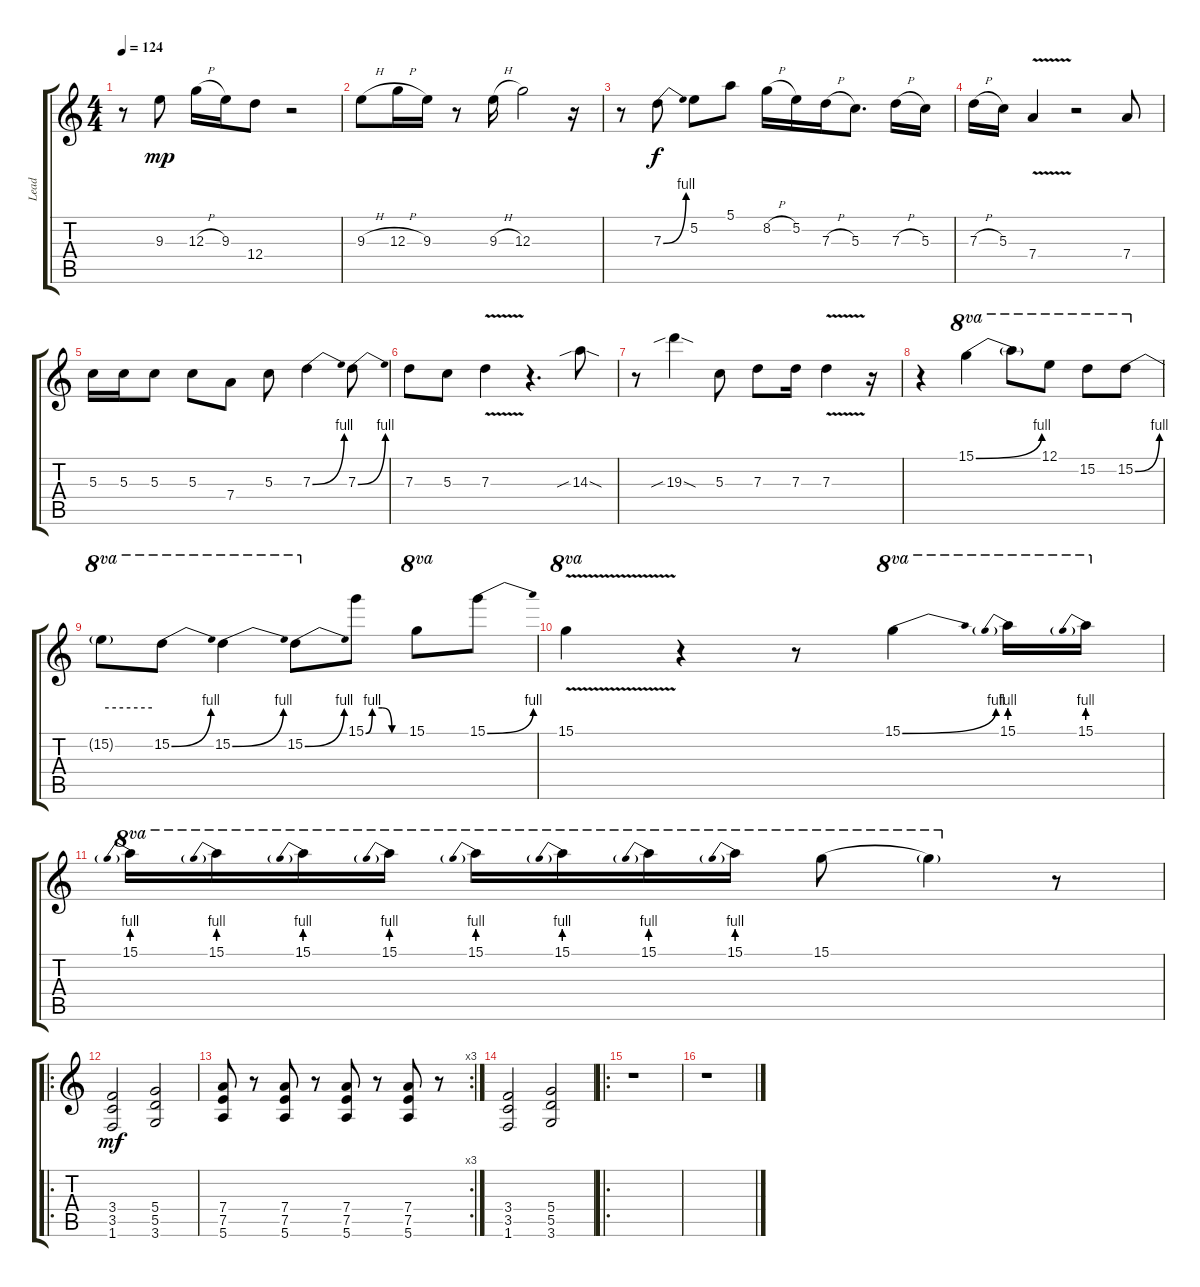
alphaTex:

\track ("Lead" "Lead") {instrument overdrivenguitar}
\staff {score tabs}
\tuning (E4 B3 G3 D3 A2 E2) {hide}
\ts (4 4)
\tempo 124
\clef g2
\ks c
r.8{dy mp} 9.3.8 12.3{h}.16 9.3.16 12.4.8 r.2 |
9.3{h}.8 12.3{h}.16 9.3.16 r.8 9.3{h}.16 12.3.2 r.16 |
r.8 7.3{be (bend 0 0 60 4)}.8{dy f} 5.2.8 5.1.8 8.2{h}.16 5.2.16 7.3{h}.16 5.3.8{d} 7.3{h}.16 5.3.16 |
7.3{h}.16 5.3.16 7.4{v}.4 r.2 7.4.8 |
5.3.16 5.3.16 5.3.8 5.3.8 7.4.8 5.3.8 7.3{be (bend 0 0 60 4)}.4 7.3{be (bend 0 0 60 4)}.8 |
7.3.8 5.3.8 7.3{v}.4 r.4{d} 14.3{sib sod}.8 |
r.8 19.3{sib sod}.4 5.3.8 7.3.8 7.3.16 7.3{v}.4 r.16 |
r.4 15.1{be (bend 0 0 60 4)}.4{ot 8va} 15.1{t}.8{ot 8va} 12.1.8{ot 8va} 15.2.8{ot 8va} 15.2{be (bend 0 0 60 4)}.8{ot 8va} |
15.2{be (hold 0 4 60 4) t}.8{ot 8va} 15.2{be (bend 0 0 60 4)}.8{ot 8va} 15.2{be (bend 0 0 60 4)}.4{ot 8va} 15.2{be (bend 0 0 60 4)}.8{ot 8va} 15.1{be (custom 0 0 10 4 25 4 40 0 60 0)}.8 15.1.8{ot 8va} 15.1{be (bend 0 0 60 4)}.8 |
15.1{v}.4{ot 8va} r.4 r.8 15.1{be (bend 0 0 60 4)}.4{ot 8va} 15.1{be (prebend 0 4 60 4)}.16{ot 8va} 15.1{be (prebend 0 4 60 4)}.16{ot 8va} |
15.1{be (prebend 0 4 60 4)}.16{ot 8va} 15.1{be (prebend 0 4 60 4)}.16{ot 8va} 15.1{be (prebend 0 4 60 4)}.16{ot 8va} 15.1{be (prebend 0 4 60 4)}.16{ot 8va} 15.1{be (prebend 0 4 60 4)}.16{ot 8va} 15.1{be (prebend 0 4 60 4)}.16{ot 8va} 15.1{be (prebend 0 4 60 4)}.16{ot 8va} 15.1{be (prebend 0 4 60 4)}.16{ot 8va} 15.1{be (hold 40 0 60 0)}.8{ot 8va} 15.1{t}.4{ot 8va} r.8 |
\ro
(3.4 3.5 1.6).2{dy mf} (5.4 5.5 3.6).2 |
\rc 3
(7.4 7.5 5.6).8 r.8 (7.4 7.5 5.6).8 r.8 (7.4 7.5 5.6).8 r.8 (7.4 7.5 5.6).8 r.8 |
(3.4 3.5 1.6).2 (5.4 5.5 3.6).2 |
\ro
r.1 |
r.1
